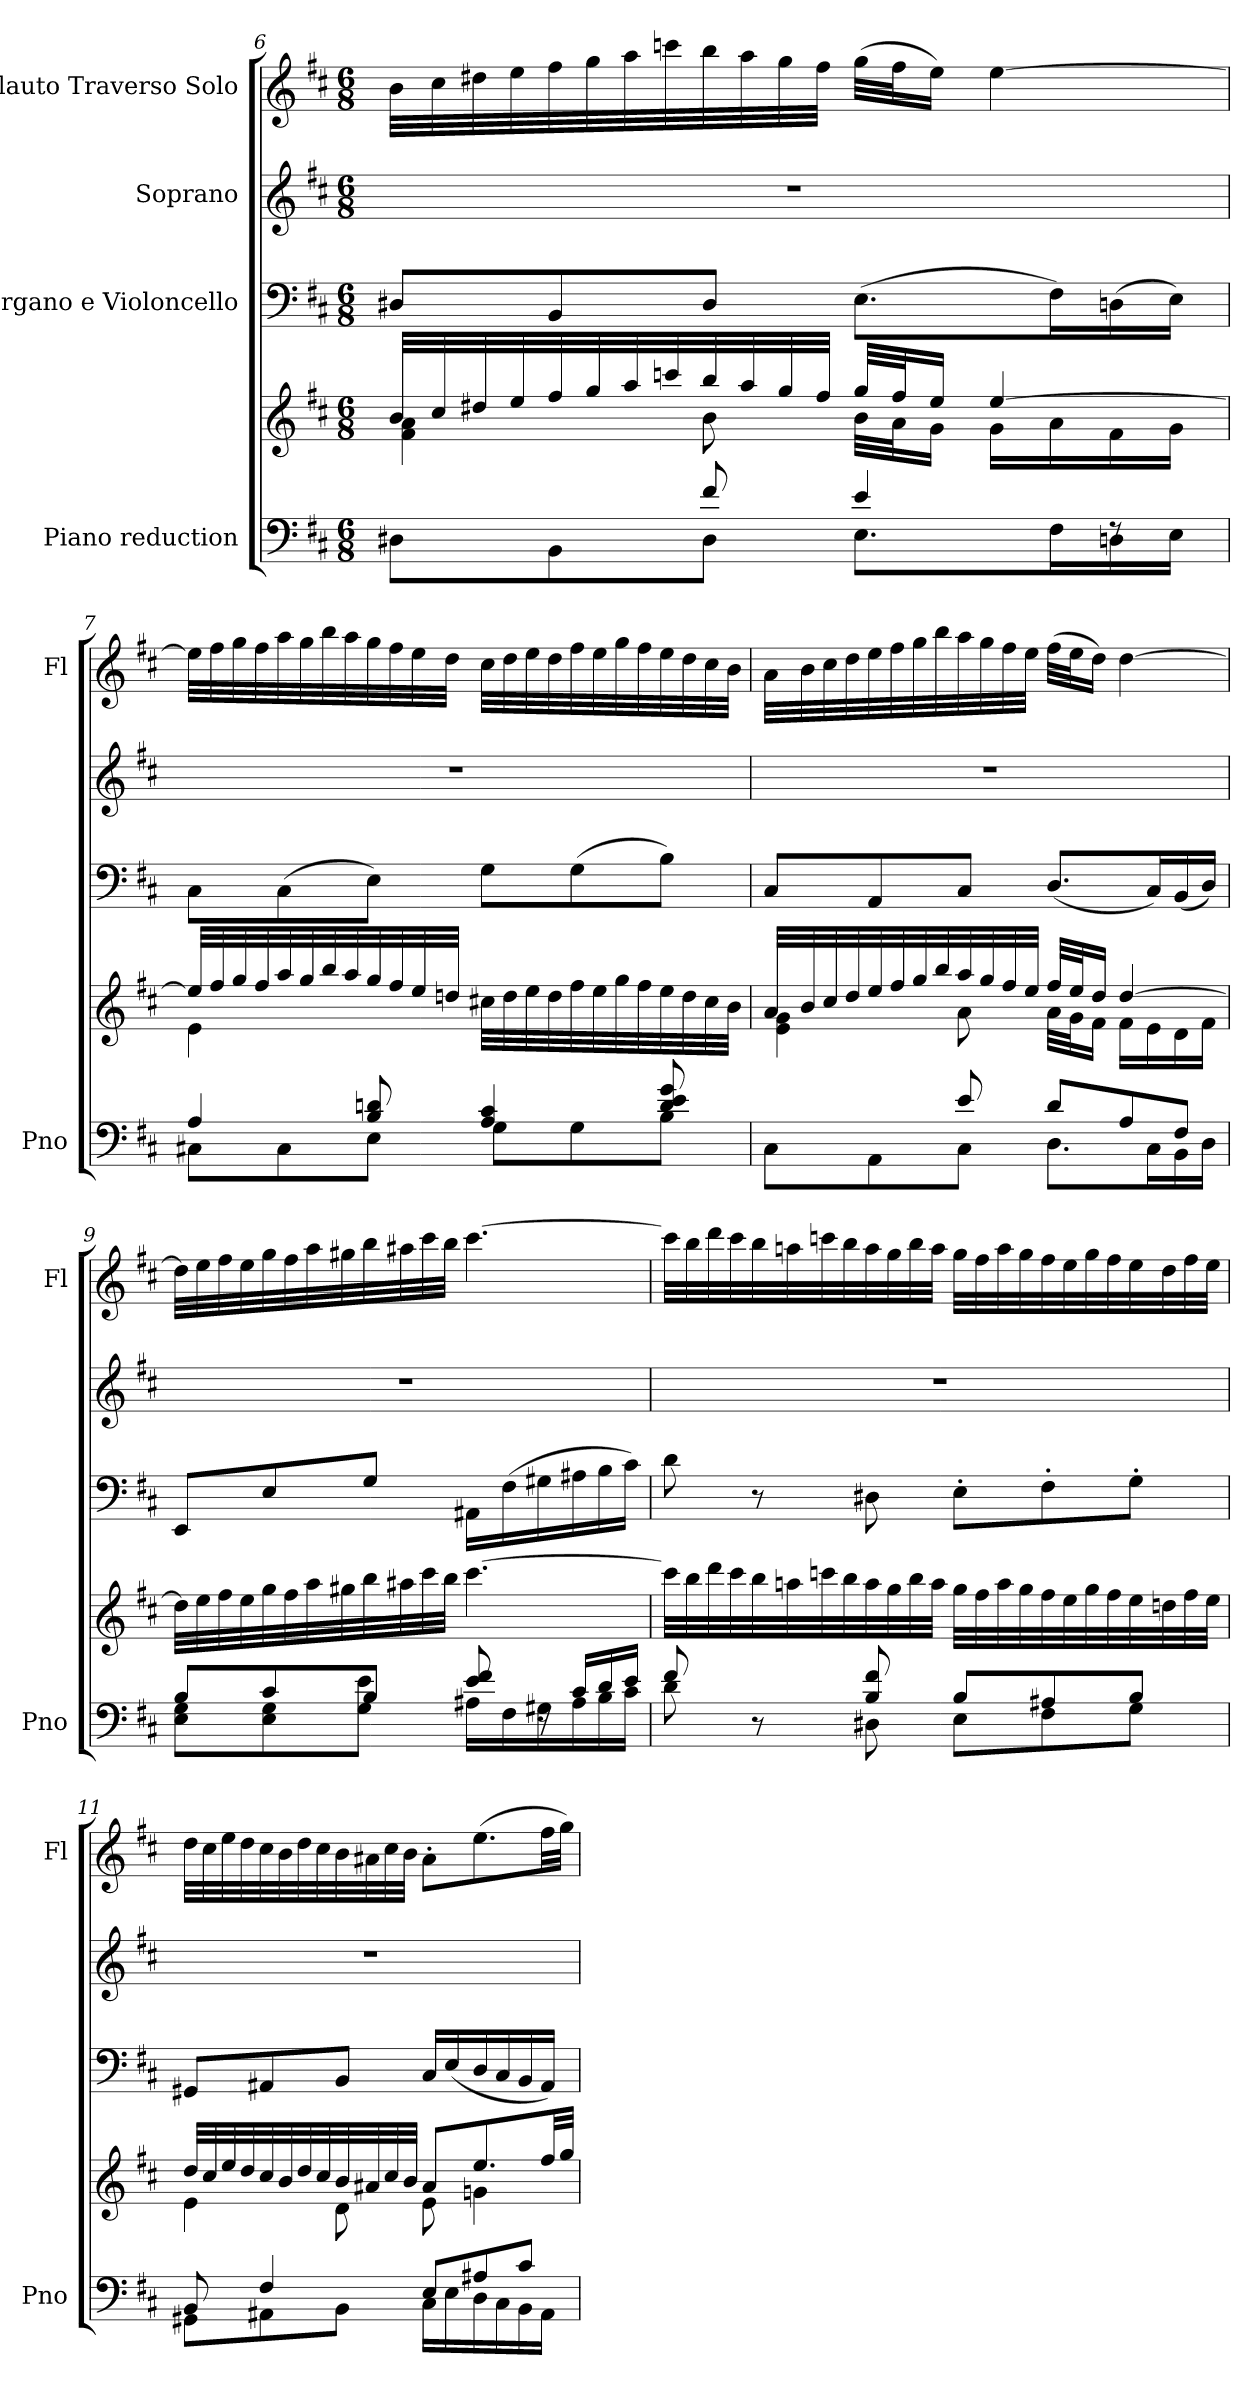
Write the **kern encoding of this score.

**kern	**kern	**kern	**kern	**kern
*part4	*part4	*part3	*part2	*part1
*staff5	*staff4	*staff3	*staff2	*staff1
*I"Piano reduction	*	*I"Organo e Violoncello	*I"Soprano	*I"Flauto Traverso Solo
*I'Pno	*	*	*	*I'Fl
!!LO:LB:g=z
*clefF4	*clefG2	*clefF4	*clefG2	*clefG2
*k[f#c#]	*k[f#c#]	*k[f#c#]	*k[f#c#]	*k[f#c#]
*M6/8	*M6/8	*M6/8	*M6/8	*M6/8
=6	=6	=6	=6	=6
*^	*^	*	*	*
4ryy	8D#X\L	32b/LLL	4f#\ 4a\	8D#X/L	2.r	32b\LLL
.	.	32cc#/	.	.	.	32cc#\
.	.	32dd#X/	.	.	.	32dd#X\
.	.	32ee/	.	.	.	32ee\
.	8BB\	32ff#/	.	8BB/	.	32ff#\
.	.	32gg/	.	.	.	32gg\
.	.	32aa/	.	.	.	32aa\
.	.	32cccn/	.	.	.	32cccn\
8f#/	8D#\J	32bb/	8b\	8D#/J	.	32bb\
.	.	32aa/	.	.	.	32aa\
.	.	32gg/	.	.	.	32gg\
.	.	32ff#/JJJ	.	.	.	32ff#\JJJ
4e/	8.E\L	32gg/LLL	32b\LLL	(>8.E\L	.	(>32gg\LLL
.	.	32ff#/J	32a\J	.	.	32ff#\J
.	.	16ee/JJ	16g\JJ	.	.	16ee\JJ)
.	.	[4ee/	16g\LL	.	.	[4ee\
.	16F#\L	.	16a\	16F#\L)	.	.
8rF	16Dn\	.	16f#\	(>16Dn\	.	.
.	16E\JJ	.	16g\JJ	16E\JJ)	.	.
=7	=7	=7	=7	=7	=7	=7
4A/	8C#X\L	32ee/LLL]	4e\	8C#\L	2.r	32ee\LLL]
.	.	32ff#/	.	.	.	32ff#\
.	.	32gg/	.	.	.	32gg\
.	.	32ff#/	.	.	.	32ff#\
.	8C#\	32aa/	.	(>8C#\	.	32aa\
.	.	32gg/	.	.	.	32gg\
.	.	32bb/	.	.	.	32bb\
.	.	32aa/	.	.	.	32aa\
8B/ 8dn/	8E\J	32gg/	2ryy	8E\J)	.	32gg\
.	.	32ff#/	.	.	.	32ff#\
.	.	32ee/	.	.	.	32ee\
.	.	32ddn/JJJ	.	.	.	32dd\JJJ
4A/ 4c#/	8G\L	32cc#X\LLL	.	8G\L	.	32cc#\LLL
.	.	32dd\	.	.	.	32dd\
.	.	32ee\	.	.	.	32ee\
.	.	32dd\	.	.	.	32dd\
.	8G\	32ff#\	.	(>8G\	.	32ff#\
.	.	32ee\	.	.	.	32ee\
.	.	32gg\	.	.	.	32gg\
.	.	32ff#\	.	.	.	32ff#\
8d/ 8e/ 8g/	8B\J	32ee\	.	8B\J)	.	32ee\
.	.	32dd\	.	.	.	32dd\
.	.	32cc#\	.	.	.	32cc#\
.	.	32b\JJJ	.	.	.	32b\JJJ
!!LO:PB:g=z
=8	=8	=8	=8	=8	=8	=8
4ryy	8C#\L	32a/LLL	4e\ 4g\	8C#/L	2.r	32a\LLL
.	.	32b/	.	.	.	32b\
.	.	32cc#/	.	.	.	32cc#\
.	.	32dd/	.	.	.	32dd\
.	8AA\	32ee/	.	8AA/	.	32ee\
.	.	32ff#/	.	.	.	32ff#\
.	.	32gg/	.	.	.	32gg\
.	.	32bb/	.	.	.	32bb\
8e/	8C#\J	32aa/	8a\	8C#/J	.	32aa\
.	.	32gg/	.	.	.	32gg\
.	.	32ff#/	.	.	.	32ff#\
.	.	32ee/JJJ	.	.	.	32ee\JJJ
8d/L	8.D\L	32ff#/LLL	32a\LLL	(<8.D/L	.	(>32ff#\LLL
.	.	32ee/J	32g\J	.	.	32ee\J
.	.	16dd/JJ	16f#\JJ	.	.	16dd\JJ)
8A/	.	[4dd/	16f#\LL	.	.	[4dd\
.	16C#\L	.	16e\	16C#/L)	.	.
8F#/J	16BB\	.	16d\	(<16BB/	.	.
.	16D\JJ	.	16f#\JJ	16D/JJ)	.	.
*	*	*v	*v	*	*	*
=9	=9	=9	=9	=9	=9
8B/L	8E\ 8G\L	32dd\LLL]	8EE/L	2.r	32dd\LLL]
.	.	32ee\	.	.	32ee\
.	.	32ff#\	.	.	32ff#\
.	.	32ee\	.	.	32ee\
8c#/	8E\ 8G\	32gg\	8E/	.	32gg\
.	.	32ff#\	.	.	32ff#\
.	.	32aa\	.	.	32aa\
.	.	32gg#X\	.	.	32gg#X\
8B/J	8G\ 8e\J	32bb\	8G/J	.	32bb\
.	.	32aa#X\	.	.	32aa#X\
.	.	32ccc#\	.	.	32ccc#\
.	.	32bb\JJJ	.	.	32bb\JJJ
8e/ 8f#/	16A#X\LL	[4.ccc#\	16AA#X\LL	.	[4.ccc#\
.	16F#\	.	(>16F#\	.	.
16rF	16G#X\	.	16G#X\	.	.
16c#/LL	16A#\	.	16A#X\	.	.
16d/	16B\	.	16B\	.	.
16e/JJ	16c#\JJ	.	16c#\JJ)	.	.
!!LO:LB:g=z
=10	=10	=10	=10	=10	=10
8f#/	8d\	32ccc#\LLL]	8d\	2.r	32ccc#\LLL]
.	.	32bb\	.	.	32bb\
.	.	32ddd\	.	.	32ddd\
.	.	32ccc#\	.	.	32ccc#\
8r	8ryy	32bb\	8r	.	32bb\
.	.	32aan\	.	.	32aan\
.	.	32cccn\	.	.	32cccn\
.	.	32bb\	.	.	32bb\
8B/ 8f#/	8D#X\	32aa\	8D#X\	.	32aa\
.	.	32gg\	.	.	32gg\
.	.	32bb\	.	.	32bb\
.	.	32aa\JJJ	.	.	32aa\JJJ
8B/L	8E\L	32gg\LLL	8E'\L	.	32gg\LLL
.	.	32ff#\	.	.	32ff#\
.	.	32aa\	.	.	32aa\
.	.	32gg\	.	.	32gg\
8A#X/	8F#\	32ff#\	8F#'\	.	32ff#\
.	.	32ee\	.	.	32ee\
.	.	32gg\	.	.	32gg\
.	.	32ff#\	.	.	32ff#\
8B/J	8G\J	32ee\	8G'\J	.	32ee\
.	.	32ddn\	.	.	32dd\
.	.	32ff#\	.	.	32ff#\
.	.	32ee\JJJ	.	.	32ee\JJJ
=11	=11	=11	=11	=11	=11
*	*	*^	*	*	*
8BB/	8GG#X\L	32dd/LLL	4e\	8GG#X/L	2.r	32dd\LLL
.	.	32cc#/	.	.	.	32cc#\
.	.	32ee/	.	.	.	32ee\
.	.	32dd/	.	.	.	32dd\
4F#/	8AA#X\	32cc#/	.	8AA#X/	.	32cc#\
.	.	32b/	.	.	.	32b\
.	.	32dd/	.	.	.	32dd\
.	.	32cc#/	.	.	.	32cc#\
.	8BB\J	32b/	8d\	8BB/J	.	32b\
.	.	32a#X/	.	.	.	32a#X\
.	.	32cc#/	.	.	.	32cc#\
.	.	32b/JJJ	.	.	.	32b\JJJ
8E/L	16C#\LL	8a#/L	8e\	16C#/LL	.	8a#'\L
.	16E\	.	.	(<16E/	.	.
8A#X/	16D\	8.ee/	4gn\	16D/	.	(>8.ee\
.	16C#\	.	.	16C#/	.	.
8c#/J	16BB\	.	.	16BB/	.	.
.	16AA#\JJ	32ff#/LL	.	16AA#/JJ)	.	32ff#\LL
.	.	32gg/JJJ	.	.	.	32gg\JJJ)
*v	*v	*	*	*	*	*
*	*v	*v	*	*	*
=	=	=	=	=
*-	*-	*-	*-	*-
